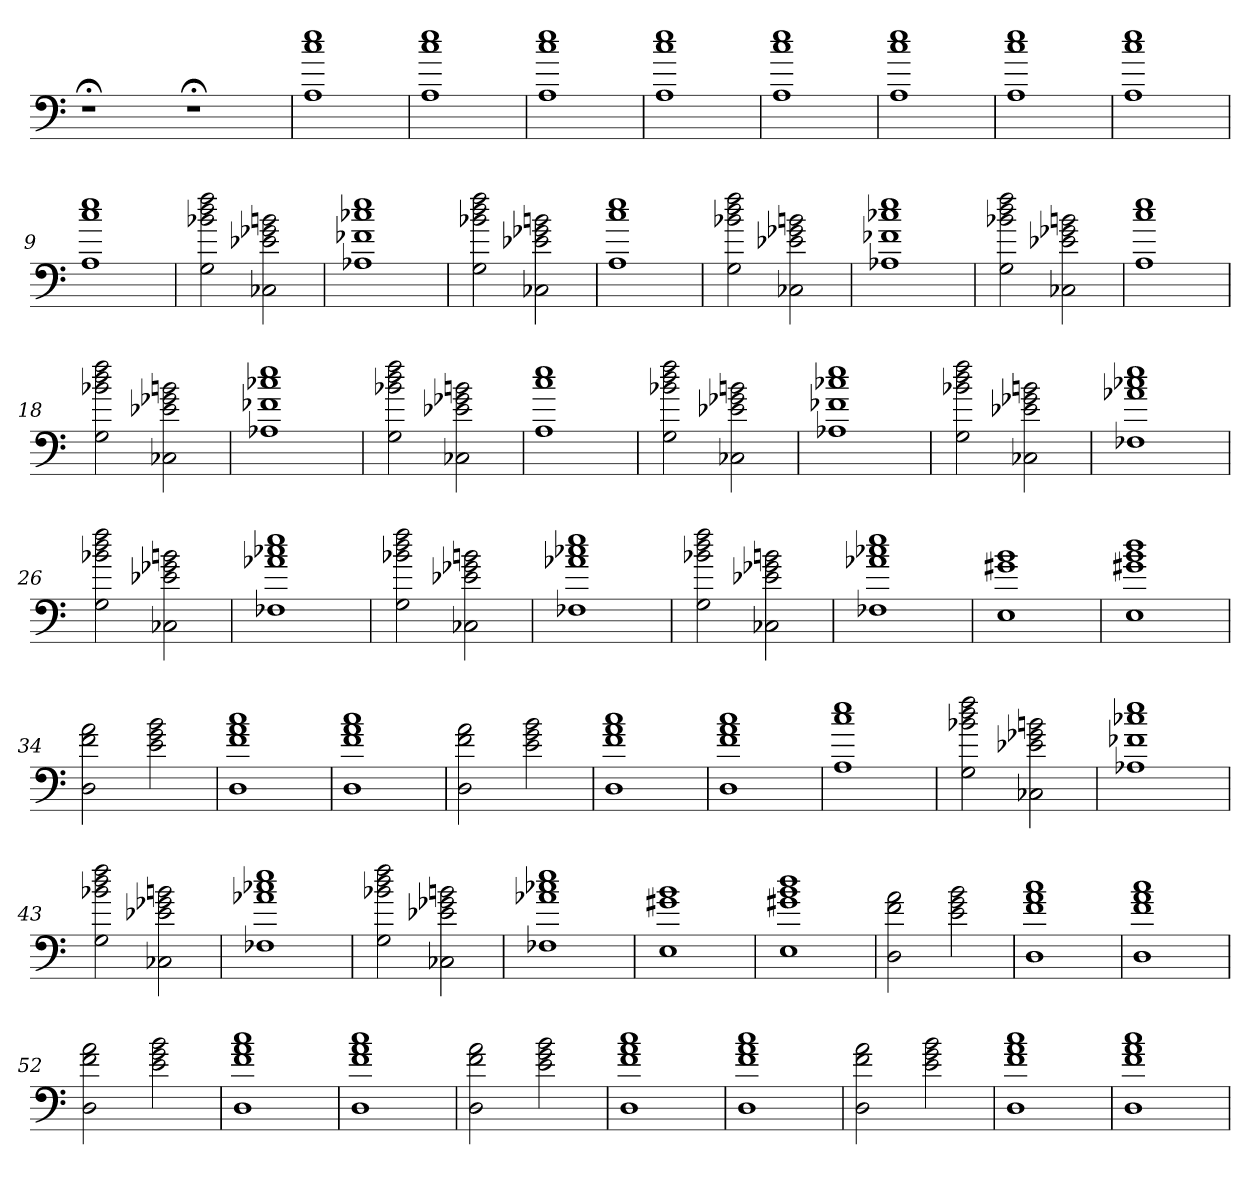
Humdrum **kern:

**kern
*part1
*staff1
=
1r;<
1r;<
=1
1A 1cc 1ee
=2
1A 1cc 1ee
=3
1A 1cc 1ee
=4
1A 1cc 1ee
=5
1A 1cc 1ee
=6
1A 1cc 1ee
=7
1A 1cc 1ee
=8
1A 1cc 1ee
=9
1A 1cc 1ee
=10
2G 2b-X 2dd 2ff
2C-X 2e-X 2g-X 2bn
=11
1A-X 1f-X 1cc-X 1ee
=12
2G 2b-X 2dd 2ff
2C-X 2e-X 2g-X 2bn
=13
1A 1cc 1ee
=14
2G 2b-X 2dd 2ff
2C-X 2e-X 2g-X 2bn
=15
1A-X 1f-X 1cc-X 1ee
=16
2G 2b-X 2dd 2ff
2C-X 2e-X 2g-X 2bn
=17
1A 1cc 1ee
=18
2G 2b-X 2dd 2ff
2C-X 2e-X 2g-X 2bn
=19
1A-X 1f-X 1cc-X 1ee
=20
2G 2b-X 2dd 2ff
2C-X 2e-X 2g-X 2bn
=21
1A 1cc 1ee
=22
2G 2b-X 2dd 2ff
2C-X 2e-X 2g-X 2bn
=23
1A-X 1f-X 1cc-X 1ee
=24
2G 2b-X 2dd 2ff
2C-X 2e-X 2g-X 2bn
=25
1F-X 1a-X 1cc-X 1ee
=26
2G 2b-X 2dd 2ff
2C-X 2e-X 2g-X 2bn
=27
1F-X 1a-X 1cc-X 1ee
=28
2G 2b-X 2dd 2ff
2C-X 2e-X 2g-X 2bn
=29
1F-X 1a-X 1cc-X 1ee
=30
2G 2b-X 2dd 2ff
2C-X 2e-X 2g-X 2bn
=31
1F-X 1a-X 1cc-X 1ee
=32
1E 1g#X 1b
=33
1E 1g#X 1b 1dd
=34
2D 2f 2a
2e 2g 2b
=35
1D 1f 1a 1cc
=36
1D 1f 1a 1cc
=37
2D 2f 2a
2e 2g 2b
=38
1D 1f 1a 1cc
=39
1D 1f 1a 1cc
=40
1A 1cc 1ee
=41
2G 2b-X 2dd 2ff
2C-X 2e-X 2g-X 2bn
=42
1A-X 1f-X 1cc-X 1ee
=43
2G 2b-X 2dd 2ff
2C-X 2e-X 2g-X 2bn
=44
1F-X 1a-X 1cc-X 1ee
=45
2G 2b-X 2dd 2ff
2C-X 2e-X 2g-X 2bn
=46
1F-X 1a-X 1cc-X 1ee
=47
1E 1g#X 1b
=48
1E 1g#X 1b 1dd
=49
2D 2f 2a
2e 2g 2b
=50
1D 1f 1a 1cc
=51
1D 1f 1a 1cc
=52
2D 2f 2a
2e 2g 2b
=53
1D 1f 1a 1cc
=54
1D 1f 1a 1cc
=55
2D 2f 2a
2e 2g 2b
=56
1D 1f 1a 1cc
=57
1D 1f 1a 1cc
=58
2D 2f 2a
2e 2g 2b
=59
1D 1f 1a 1cc
=60
1D 1f 1a 1cc
=
*-
